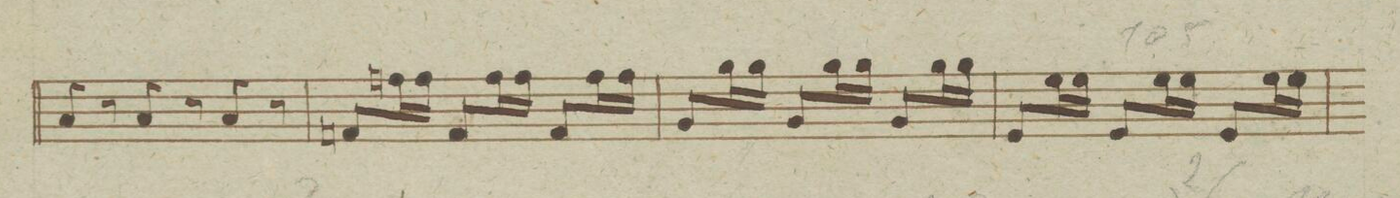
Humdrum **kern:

**kern	**dynam
*I"Vilone	*
*clefF4	*
*k[b-e-a-d-]	*
*M3/4	*
8Cyy/	.
8ryy	.
8Cyy/	.
8ryy	.
8Cyy/	.
8ryy	.
=103	=103
8AAn/Lyy	.
16An\Lyy	.
16A\JJyy	.
8AALyy/	.
16ALyy\	.
16AJJyy\	.
8A\Lyy	.
16A\Lyy	.
16A\JJyy	.
=104	=104
8BB-Lyy/	.
16B-Lyy\	.
16B-JJyy\	.
8BB-Lyy/	.
16B-Lyy\	.
16B-JJyy\	.
8BB-Lyy/	.
16B-Lyy\	.
16B-JJyy\	.
=105	=105
8GGLyy/	.
16GLyy\	.
16GJJyy\	.
8GGLyy/	.
16GLyy\	.
16GJJyy\	.
8GGLyy/	.
16GLyy\	.
16GJJyy\	.
=106	=106
*-	*-
